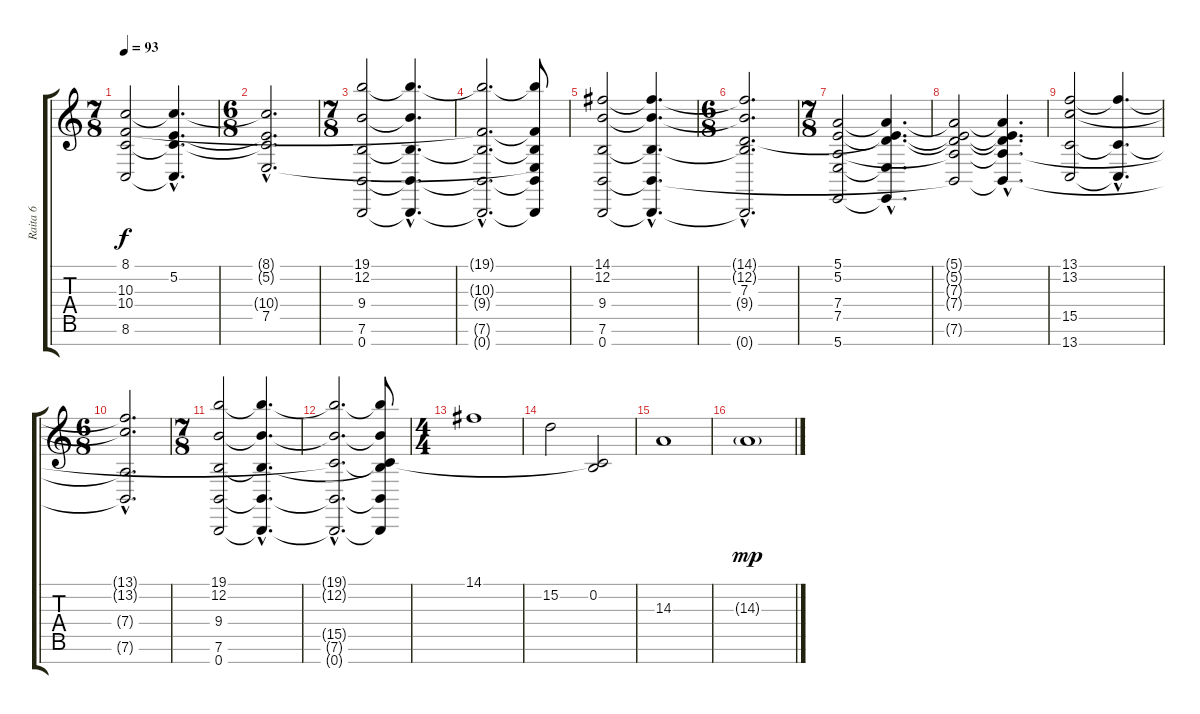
\track ("Raita 6" "Raita 6") {instrument synthstrings1}
\staff {score tabs}
\tuning (E4 B3 G3 D3 A2 E2 B1) {hide}
\ts (7 8)
\tempo 93
\clef g2
\ks c
(8.1 10.3 10.4 8.6).2{dy f} (8.1{hac t} 5.2{hac t} 10.4{hac t} 8.6{hac t}).4{d} |
\ts (6 8)
(8.1{hac t} 5.2{hac t} 10.4{hac t} 7.5{hac t}).2{d} |
\ts (7 8)
(19.1 12.2 9.4 7.6 0.7).2 (19.1{hac t} 12.2{hac t} 9.4{hac t} 7.6{hac t} 0.7{hac t}).4{d} |
(19.1{hac t} 10.3{hac t} 9.4{hac t} 7.6{hac t} 0.7{hac t}).2{d} (19.1{t} 10.3{t} 9.4{t} 7.5{t} 7.6{t} 0.7{t}).8 |
(14.1 12.2 9.4 7.6 0.7).2 (14.1{hac t} 12.2{hac t} 9.4{hac t} 7.6{hac t} 0.7{hac t}).4{d} |
\ts (6 8)
(14.1{hac t} 12.2{hac t} 7.3{hac} 9.4{hac t} 0.7{hac t}).2{d} |
\ts (7 8)
(5.1 5.2 7.4 7.5 5.7).2 (5.1{hac t} 5.2{hac t} 7.3{hac t} 7.5{hac t} 5.7{hac t}).4{d} |
(5.1{t} 5.2{t} 7.3{t} 7.4{t} 7.6{t}).2 (5.1{hac t} 5.2{hac t} 7.3{hac t} 7.4{hac t} 7.6{hac t}).4{d} |
(13.1 13.2 15.5 13.7).2 (13.1{hac t} 15.5{hac t} 13.7{hac t}).4{d} |
\ts (6 8)
(13.1{hac t} 13.2{hac t} 7.4{hac t} 7.6{hac t}).2{d} |
\ts (7 8)
(19.1 12.2 9.4 7.6 0.7).2 (19.1{hac t} 12.2{hac t} 9.4{hac t} 7.6{hac t} 0.7{hac t}).4{d} |
(19.1{hac t} 12.2{hac t} 15.5{hac t} 7.6{hac t} 0.7{hac t}).2{d} (19.1{t} 12.2{t} 9.4{t} 15.5{t} 7.6{t} 0.7{t}).8 |
\ts (4 4)
14.1.1{volume 11} |
15.2.2 (0.2 15.5{t}).2 |
14.3.1 |
14.3{g}.1{dy mp}
